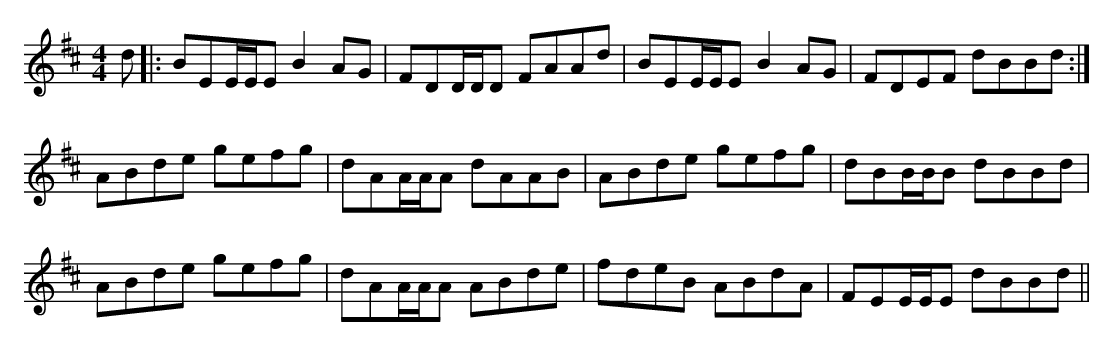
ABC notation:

X:1
M:4/4
K:Edor
d|:BEE/E/E B2AG|FDD/D/D FAAd|BEE/E/E B2AG|FDEF dBBd:|
ABde gefg|dAA/A/A dAAB|ABde gefg|dBB/B/B dBBd|
ABde gefg|dAA/A/A ABde|fdeB ABdA|FEE/E/E dBBd||
